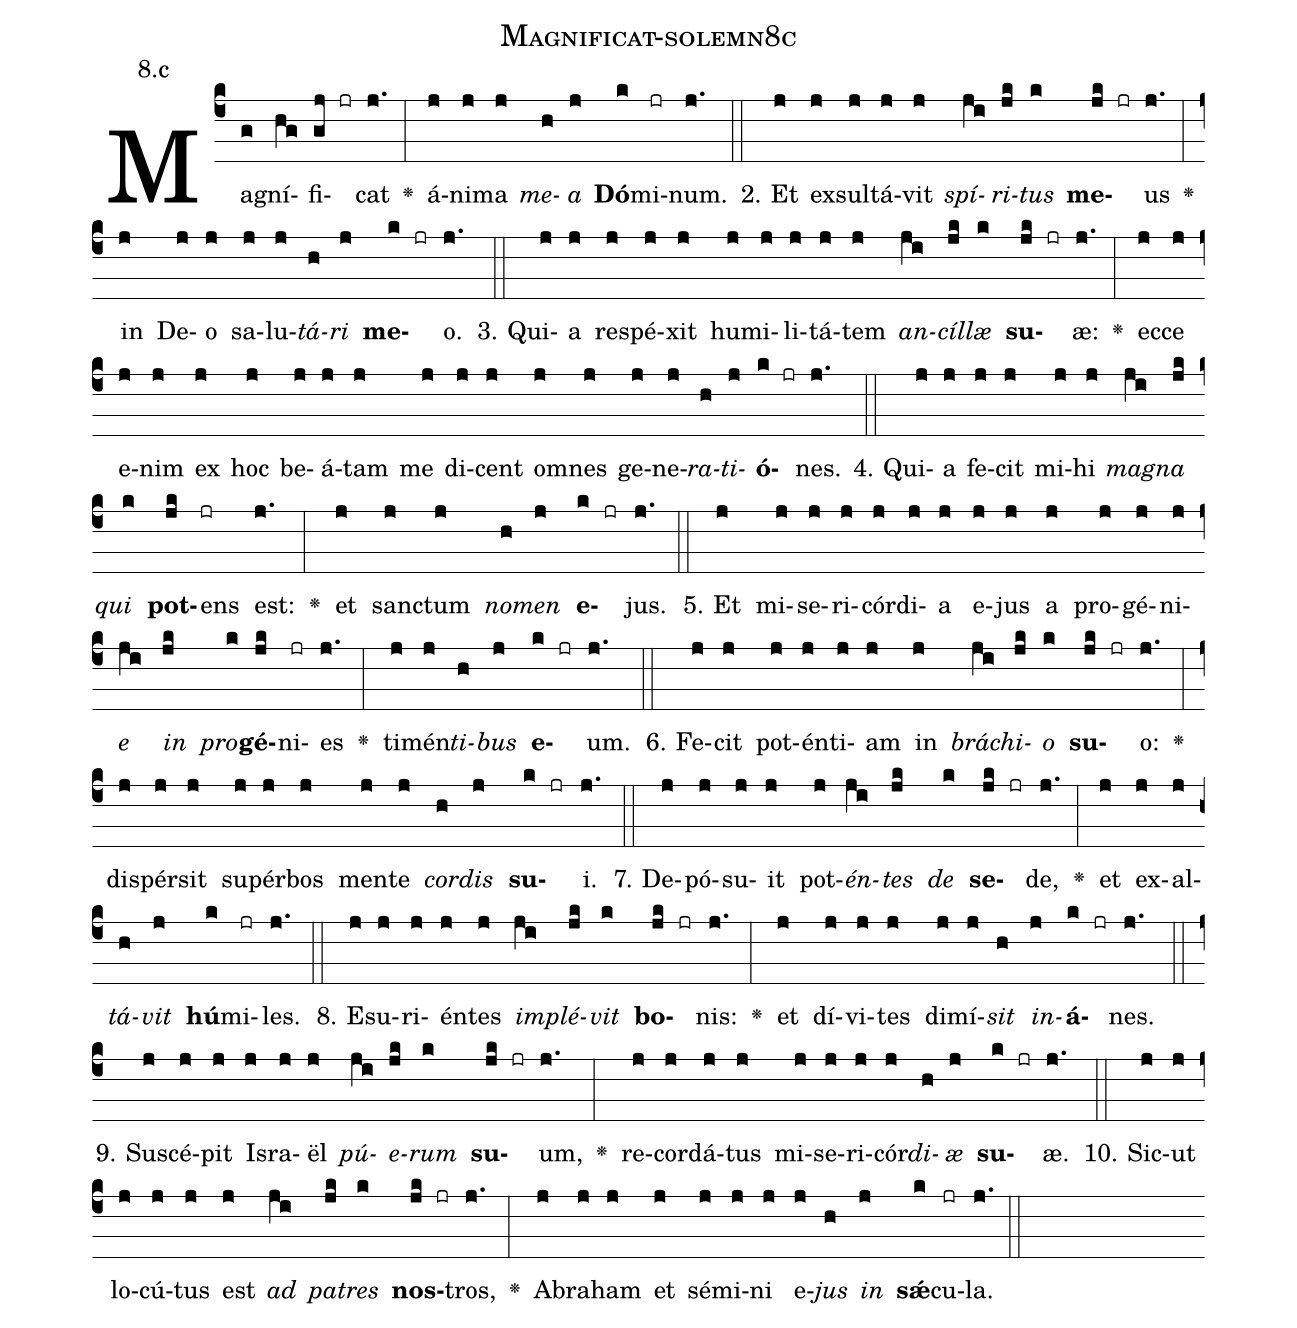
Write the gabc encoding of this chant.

name: Magnificat-solemn8c;
annotation: 8.c;
%%
(c4)Ma(g)gní(hg)fi(gj jr)cat(j.) <v>\greheightstar</v>(:) á(j)ni(j)ma(j) <i>me</i>(h)<i>a</i>(j) <b>Dó</b>(k)mi(jr)num.(j.) (::)
2. Et(j) ex(j)sul(j)tá(j)vit(j) <i>spí</i>(ji)<i>ri</i>(jk)<i>tus</i>(k) <b>me</b>(jk jr)us(j.) <v>\greheightstar</v>(:) in(j) De(j)o(j) sa(j)lu(j)<i>tá</i>(h)<i>ri</i>(j) <b>me</b>(k jr)o.(j.) (::)
3. Qui(j)a(j) re(j)spé(j)xit(j) hu(j)mi(j)li(j)tá(j)tem(j) <i>an</i>(ji)<i>cíl</i>(jk)<i>læ</i>(k) <b>su</b>(jk jr)æ:(j.) <v>\greheightstar</v>(:) ec(j)ce(j) e(j)nim(j) ex(j) hoc(j) be(j)á(j)tam(j) me(j) di(j)cent(j) om(j)nes(j) ge(j)ne(j)<i>ra</i>(h)<i>ti</i>(j)<b>ó</b>(k jr)nes.(j.) (::)
4. Qui(j)a(j) fe(j)cit(j) mi(j)hi(j) <i>ma</i>(ji)<i>gna</i>(jk) <i>qui</i>(k) <b>pot</b>(jk)ens(jr) est:(j.) <v>\greheightstar</v>(:) et(j) sanc(j)tum(j) <i>no</i>(h)<i>men</i>(j) <b>e</b>(k jr)jus.(j.) (::)
5. Et(j) mi(j)se(j)ri(j)cór(j)di(j)a(j) e(j)jus(j) a(j) pro(j)gé(j)ni(j)<i>e</i>(ji) <i>in</i>(jk) <i>pro</i>(k)<b>gé</b>(jk)ni(jr)es(j.) <v>\greheightstar</v>(:) ti(j)mén(j)<i>ti</i>(h)<i>bus</i>(j) <b>e</b>(k jr)um.(j.) (::)
6. Fe(j)cit(j) pot(j)én(j)ti(j)am(j) in(j) <i>brá</i>(ji)<i>chi</i>(jk)<i>o</i>(k) <b>su</b>(jk jr)o:(j.) <v>\greheightstar</v>(:) di(j)spér(j)sit(j) su(j)pér(j)bos(j) men(j)te(j) <i>cor</i>(h)<i>dis</i>(j) <b>su</b>(k jr)i.(j.) (::)
7. De(j)pó(j)su(j)it(j) pot(j)<i>én</i>(ji)<i>tes</i>(jk) <i>de</i>(k) <b>se</b>(jk jr)de,(j.) <v>\greheightstar</v>(:) et(j) ex(j)al(j)<i>tá</i>(h)<i>vit</i>(j) <b>hú</b>(k)mi(jr)les.(j.) (::)
8. E(j)su(j)ri(j)én(j)tes(j) <i>im</i>(ji)<i>plé</i>(jk)<i>vit</i>(k) <b>bo</b>(jk jr)nis:(j.) <v>\greheightstar</v>(:) et(j) dí(j)vi(j)tes(j) di(j)mí(j)<i>sit</i>(h) <i>in</i>(j)<b>á</b>(k jr)nes.(j.) (::)
9. Su(j)scé(j)pit(j) Is(j)ra(j)ël(j) <i>pú</i>(ji)<i>e</i>(jk)<i>rum</i>(k) <b>su</b>(jk jr)um,(j.) <v>\greheightstar</v>(:) re(j)cor(j)dá(j)tus(j) mi(j)se(j)ri(j)cór(j)<i>di</i>(h)<i>æ</i>(j) <b>su</b>(k jr)æ.(j.) (::)
10. Sic(j)ut(j) lo(j)cú(j)tus(j) est(j) <i>ad</i>(ji) <i>pa</i>(jk)<i>tres</i>(k) <b>nos</b>(jk jr)tros,(j.) <v>\greheightstar</v>(:) A(j)bra(j)ham(j) et(j) sé(j)mi(j)ni(j) e(j)<i>jus</i>(h) <i>in</i>(j) <b>sǽ</b>(k)cu(jr)la.(j.) (::)
